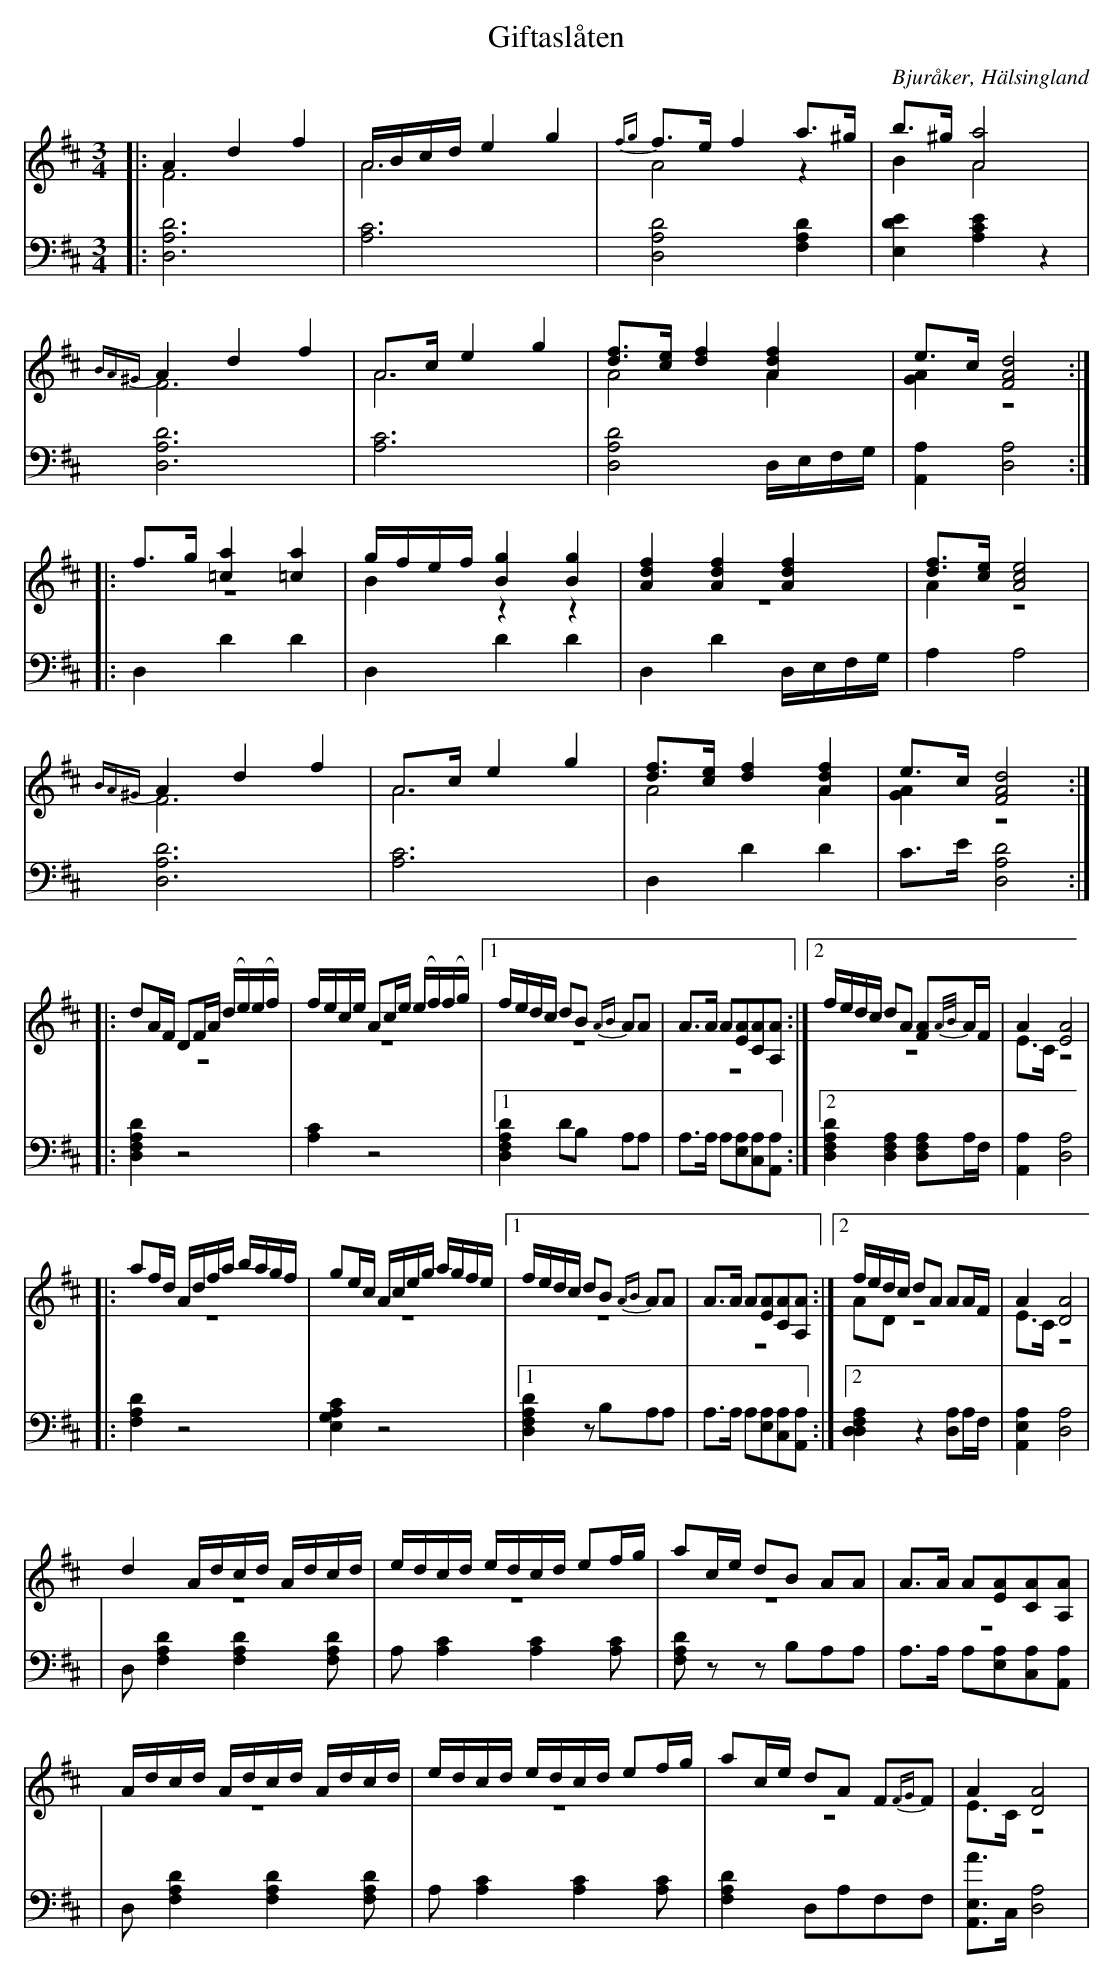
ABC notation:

X:1
T: Giftaslåten
O: Bjuråker, Hälsingland
M: 3/4
L: 1/8
K: D
V:1
V:2 merge
V:3
V:1
|: A2 d2 f2|A/B/c/d/ e2 g2|{fg}f>e f2 a>^g |b>^g [A4a4]|
 {BA^G}A2 d2 f2|A>c e2 g2|[df]>[ce] [d2f2] [A2d2f2]| e>c [F4A4d4]:|
|:f>g [=c2a2] [=c2a2]|g/f/e/f/ [B2g2] [B2g2]|[A2d2f2] [A2d2f2] [A2d2f2] |[df]>[ce] [A4c4e4]|
{BA^G}A2 d2 f2|A>c e2 g2|[df]>[ce] [d2f2] [A2d2f2]| e>c [F4A4d4]:|
|:dA/F/ DF/A/ (d/e/)(e/f/)|f/e/c/e/ Ac/e/ (e/f/)(f/g/)|1 f/e/d/c/ dB {AB}AA|A>A A[EA][CA][A,A]:|2 f/e/d/c/ dA [FA]{A/B/}A/F/|A2 [E4A4]|
|:af/d/ A/d/f/a/ b/a/g/f/|ge/c/ A/c/e/g/ a/g/f/e/|1 f/e/d/c/ dB {AB}AA|A>A A[EA][CA][A,A]:|2 f/e/d/c/ dA AA/F/| A2 [D4A4]|
d2 A/d/c/d/ A/d/c/d/|e/d/c/d/ e/d/c/d/ ef/g/|ac/e/ dB AA|A>A A[EA][CA][A,A]|
A/d/c/d/ A/d/c/d/ A/d/c/d/|e/d/c/d/ e/d/c/d/ ef/g/| ac/e/ dA F{FG}F|A2 [D4A4]|
V:2
|: F6| A6|A4 z2|B2 A4|
F6| A6|A4 A2|[G2A2] z4:|
|:z6|B2 z2 z2|z6|A2 z4|
F6|A6|A4 A2|[G2A2] z4:|
|:z6|z6|1 z6|z6:|2 z6|E>C z4|
|:z6|z6|1 z6|z6:|2 AD z4|E>C z4|
|z6|z6|z6|z6|
|z6|z6|z6|E>C z4|
V:3 clef=bass
|: [D,6A,6D6]| [A,6C6]|[D,4A,4D4] [F,2A,2D2]|[E,2D2E2] [A,2C2E2] z2|
[D,6A,6D6]| [A,6C6]|[D,4A,4D4] D,/E,/F,/G,/|[A,,2A,2] [D,4A,4] :|
|:D,2 D2 D2|D,2 D2 D2|D,2 D2 D,/E,/F,/G,/|A,2 A,4|
[D,6A,6D6]|[A,6C6]| D,2 D2 D2|C>E [D,4A,4D4] :|
|:[D,2F,2A,2D2] z4|[A,2C2] z4|1 [D,2F,2A,2D2] DB, A,A,|A,>A, A,[E,A,][C,A,][A,,A,]:|2 [D,2F,2A,2D2] [D,2F,2A,2] [D,F,A,]A,/F,/ |[A,,2A,2][D,4A,4]|
|:[F,2A,2D2] z4|[E,2G,2A,2C2] z4|1 [D,2F,2A,2D2] zB,A,A,|A,>A, A,[E,A,][C,A,][A,,A,]:|2 [D,2F,2A,2D,2] z2 [D,A,]A,/F,/| [A,,2E,2A,2] [D,4A,4]|
|D, [F,2A,2D2] [F,2A,2D2] [F,A,D]|A, [A,2C2] [A,2C2] [A,C] |[F,A,D] zz B,A,A,|A,>A, A,[E,A,][C,A,][A,,A,]|
|D, [F,2A,2D2] [F,2A,2D2] [F,A,D]|A, [A,2C2] [A,2C2] [A,C] |[F,2A,2D2] D,A,F,F,|[A,,E,A]>C, [D,4A,4]|
